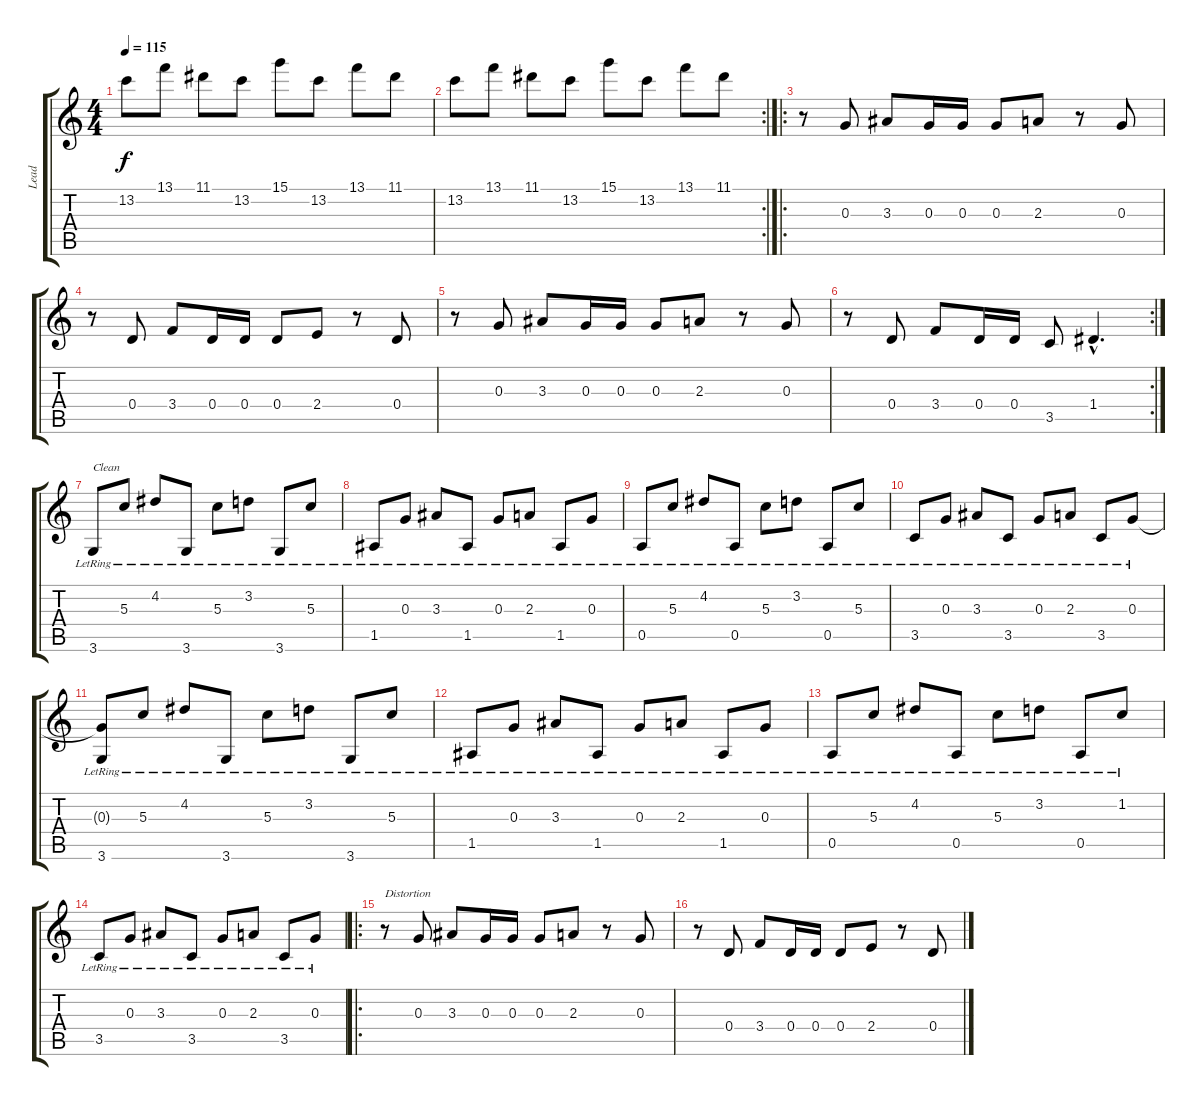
\track ("Lead" "Lead") {instrument distortionguitar}
\staff {score tabs}
\tuning (E4 B3 G3 D3 A2 E2) {hide}
\ts (4 4)
\tempo 115
\clef g2
\ks c
13.2.8{dy f} 13.1.8 11.1.8 13.2.8 15.1.8 13.2.8 13.1.8 11.1.8 |
\rc 2
13.2.8 13.1.8 11.1.8 13.2.8 15.1.8 13.2.8 13.1.8 11.1.8 |
\ro
r.8 0.3.8 3.3.8 0.3.16 0.3.16 0.3.8 2.3.8 r.8 0.3.8 |
r.8 0.4.8 3.4.8 0.4.16 0.4.16 0.4.8 2.4.8 r.8 0.4.8 |
r.8 0.3.8 3.3.8 0.3.16 0.3.16 0.3.8 2.3.8 r.8 0.3.8 |
\rc 2
r.8 0.4.8 3.4.8 0.4.16 0.4.16 3.5.8 1.4{hac}.4{d} |
3.6{lr}.8{txt "Clean" instrument electricguitarclean} 5.3{lr}.8 4.2{lr}.8 3.6{lr}.8 5.3{lr}.8 3.2{lr}.8 3.6{lr}.8 5.3{lr}.8 |
1.5{lr}.8 0.3{lr}.8 3.3{lr}.8 1.5{lr}.8 0.3{lr}.8 2.3{lr}.8 1.5{lr}.8 0.3{lr}.8 |
0.5{lr}.8 5.3{lr}.8 4.2{lr}.8 0.5{lr}.8 5.3{lr}.8 3.2{lr}.8 0.5{lr}.8 5.3{lr}.8 |
3.5{lr}.8 0.3{lr}.8 3.3{lr}.8 3.5{lr}.8 0.3{lr}.8 2.3{lr}.8 3.5{lr}.8 0.3{lr}.8 |
(0.3{t} 3.6{lr}).8 5.3{lr}.8 4.2{lr}.8 3.6{lr}.8 5.3{lr}.8 3.2{lr}.8 3.6{lr}.8 5.3{lr}.8 |
1.5{lr}.8 0.3{lr}.8 3.3{lr}.8 1.5{lr}.8 0.3{lr}.8 2.3{lr}.8 1.5{lr}.8 0.3{lr}.8 |
0.5{lr}.8 5.3{lr}.8 4.2{lr}.8 0.5{lr}.8 5.3{lr}.8 3.2{lr}.8 0.5{lr}.8 1.2{lr}.8 |
3.5{lr}.8 0.3{lr}.8 3.3{lr}.8 3.5{lr}.8 0.3{lr}.8 2.3{lr}.8 3.5{lr}.8 0.3{lr}.8 |
\ro
r.8{txt "Distortion" instrument distortionguitar} 0.3.8 3.3.8 0.3.16 0.3.16 0.3.8 2.3.8 r.8 0.3.8 |
r.8 0.4.8 3.4.8 0.4.16 0.4.16 0.4.8 2.4.8 r.8 0.4.8
